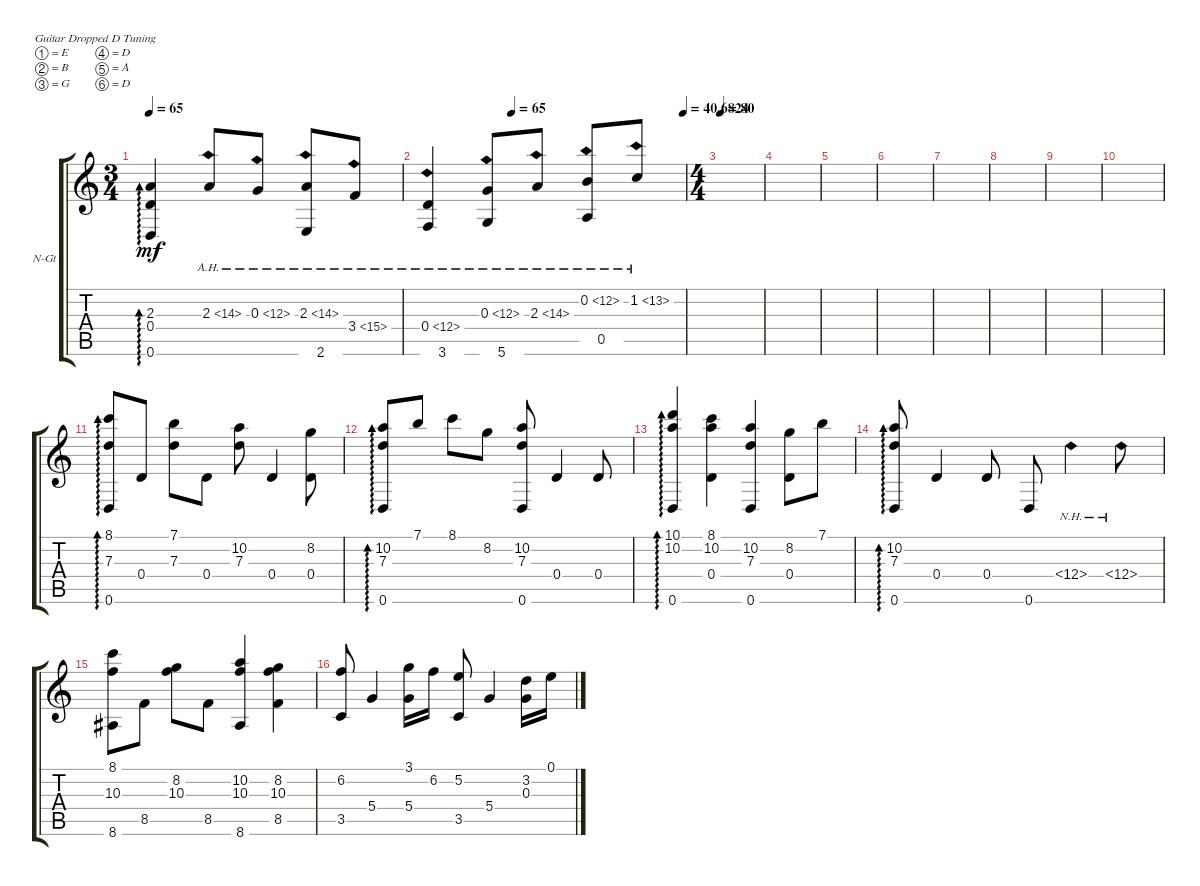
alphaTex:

\defaultSystemsLayout 4
\bracketExtendMode groupsimilarinstruments
\firstSystemTrackNameOrientation horizontal
\otherSystemsTrackNameOrientation horizontal
\track ("Nylon-6-Main" "N-Gt") {instrument acousticguitarnylon}
\staff {score tabs}
\tuning (E4 B3 G3 D3 A2 D2)
\ts (3 4)
\tempo 65
\clef g2
\scale
0.333333
\ks c
(0.6 0.4 2.3).4{ad 0 dy mf} 2.3{ah 12}.8 0.3{ah 12}.8 (2.3{ah 12} 2.6).8 3.4{ah 12}.8 |
\tempo (65 0.33125)
\tempo (40.6824 0.99375)
\scale
0.333333 (0.4{ah 12} 3.6).4 (0.3{ah 12} 5.6).8 2.3{ah 12}.8 (0.2{ah 12} 0.5).8 1.2{ah 12}.8 |
\ts (4 4)
\tempo 80
\scale
0.485477 |
\scale
0.257261 |
\scale
0.257261 |
\scale
0.333333 |
\scale
0.333333 |
\scale
0.333333 |
|
|
(8.1 7.3 0.6).8{ad 0} 0.4.8 (7.3 7.1).8 0.4.8 (10.2 7.3).8 0.4.4 (8.2 0.4).8 |
(10.2 7.3 0.6).8{ad 0} 7.1.8 8.1.8 8.2.8 (10.2 7.3 0.6).8 0.4.4 0.4.8 |
(10.1 10.2 0.6).4{ad 0} (8.1 10.2 0.4).4 (10.2 7.3 0.6).4 (8.2 0.4).8 7.1.8 |
(10.2 7.3 0.6).8{ad 0} 0.4.4 0.4.8 0.6.8 12.4{nh}.4 12.4{nh}.8 |
(8.1 10.3 8.6).8 8.5.8 (8.2 10.3).8 8.5.8 (10.2 10.3 8.6).4 (8.2 10.3 8.5).4 |
(6.2 3.5).8 5.4.4 (3.1 5.4).16 6.2.16 (5.2 3.5).8 5.4.4 (3.2 0.3).16 0.1.16
